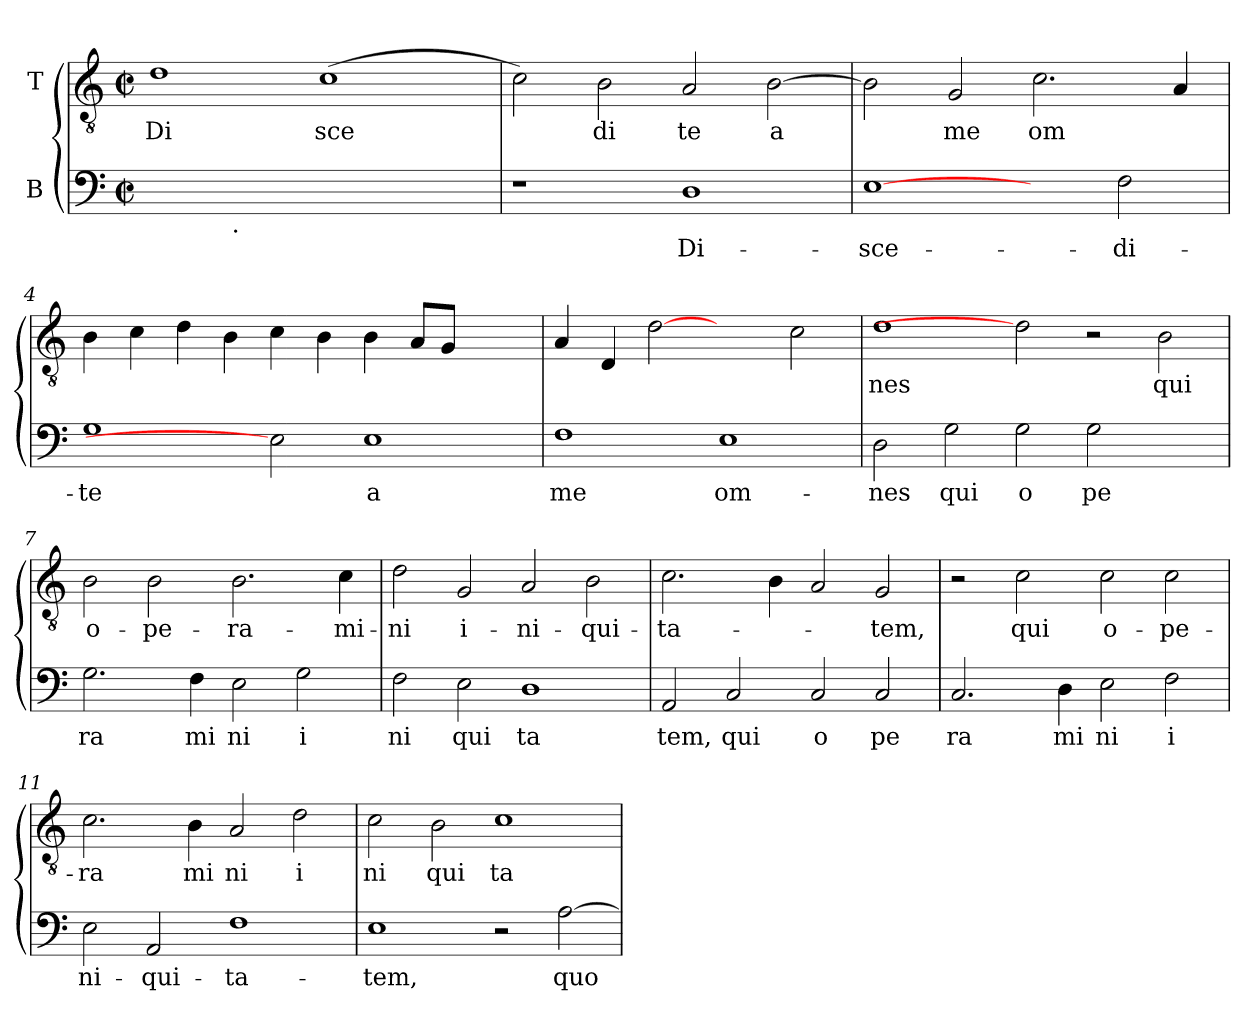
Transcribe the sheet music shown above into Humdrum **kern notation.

**kern	**text	**kern	**text
*part2	*part2	*part1	*part1
*staff2	*staff2	*staff1	*staff1
*I"B	*	*I"T	*
!!LO:PB:g=z
*stria5	*	*stria5	*
*clefF4	*	*clefGv2	*
*M2/2	*	*M2/2	*
*met(c|)	*	*met(c|)	*
=1	=1	=1	=1
!	!	!	!LO:LY:b:cj
4...ryy	.	1d	Di
!LO:TX:b:t=.	!	!	!
1ryy	.	.	.
!	!	!	!LO:LY:b:cj
.	.	(>1c	sce
2ryy	.	.	.
32ryy	.	.	.
=2	=2	=2	=2
1r	.	2c\)	.
!	!	!	!LO:LY:b:cj
.	.	2B\	di
!	!LO:LY:b:cj	!	!LO:LY:b:cj
1D	Di-	2A/	te
!	!	!	!LO:LY:b:cj
.	.	[>2B\	a
=3	=3	=3	=3
!	!LO:LY:b:cj	!	!
[1E	-sce-	2B\]	.
!	!	!	!LO:LY:b:cj
.	.	2G/	me
!	!	!	!LO:LY:b
2ryy	.	2.c\	om
!	!LO:LY:b:cj	!	!
2F\	-di-	.	.
.	.	4A/	.
=4	=4	=4	=4
!	!LO:LY:b:cj	!	!
1G	-te	4B\	.
.	.	4c\	.
.	.	4d\	.
.	.	4B\	.
2E]	.	4c\	.
.	.	4B\	.
!	!LO:LY:b:cj	!	!
1E	a	4B\	.
.	.	8A/L	.
.	.	8G/J	.
.	.	2ryy	.
=5	=5	=5	=5
!	!LO:LY:b:cj	!	!
1F	me	4A/	.
.	.	4D/	.
.	.	[2d	.
!	!LO:LY:b:cj	!	!
1E	om-	2ryy	.
.	.	2c\	.
!!LO:LB:g=z
=6	=6	=6	=6
!	!LO:LY:b:cj	!	!LO:LY:b:cj
2D\	-nes	1d	nes
!	!LO:LY:b:cj	!	!
2G\	qui	.	.
!	!LO:LY:b:cj	!	!
2G\	o	2d]	.
!	!LO:LY:b:cj	!	!
2G\	pe	2r	.
!	!	!	!LO:LY:b:cj
2ryy	.	2B\	qui
=7	=7	=7	=7
!	!LO:LY:b:cj	!	!LO:LY:b:cj
2.G\	ra	2B\	o-
!	!	!	!LO:LY:b:cj
.	.	2B\	-pe-
!	!LO:LY:b:cj	!	!
4F\	mi	.	.
!	!LO:LY:b:cj	!	!LO:LY:b:cj
2E\	ni	2.B\	-ra-
!	!LO:LY:b:cj	!	!
2G\	i	.	.
!	!	!	!LO:LY:b:cj
.	.	4c\	-mi-
=8	=8	=8	=8
!	!LO:LY:b:cj	!	!LO:LY:b:cj
2F\	ni	2d\	-ni
!	!LO:LY:b:cj	!	!LO:LY:b:cj
2E\	qui	2G/	i-
!	!LO:LY:b:cj	!	!LO:LY:b:cj
1D	ta	2A/	-ni-
!	!	!	!LO:LY:b:cj
.	.	2B\	-qui-
=9	=9	=9	=9
!	!LO:LY:b:cj	!	!LO:LY:b:cj
2AA/	tem,	2.c\	-ta-
!	!LO:LY:b:cj	!	!
2C/	qui	.	.
.	.	4B\	.
!	!LO:LY:b:cj	!	!
2C/	o	2A/	.
!	!LO:LY:b:cj	!	!LO:LY:b:cj
2C/	pe	2G/	-tem,
=10	=10	=10	=10
!	!LO:LY:b:cj	!	!
2.C/	ra	2r	.
!	!	!	!LO:LY:b:cj
.	.	2c\	qui
!	!LO:LY:b:cj	!	!
4D\	mi	.	.
!	!LO:LY:b:cj	!	!LO:LY:b:cj
2E\	ni	2c\	o-
!	!LO:LY:b:cj	!	!LO:LY:b:cj
2F\	i	2c\	-pe-
!!LO:LB:g=z
=11	=11	=11	=11
!	!LO:LY:b:cj	!	!LO:LY:b:cj
2E\	ni-	2.c\	-ra
!	!LO:LY:b:cj	!	!
2AA/	-qui-	.	.
!	!	!	!LO:LY:b:cj
.	.	4B\	mi
!	!LO:LY:b:cj	!	!LO:LY:b:cj
1F	-ta-	2A/	ni
!	!	!	!LO:LY:b:cj
.	.	2d\	i
=12	=12	=12	=12
!	!LO:LY:b:cj	!	!LO:LY:b:cj
1E	-tem,	2c\	ni
!	!	!	!LO:LY:b:cj
.	.	2B\	qui
!	!	!	!LO:LY:b:cj
2r	.	1c	ta
!	!LO:LY:b	!	!
[>2A\	quo-	.	.
=	=	=	=
*-	*-	*-	*-
